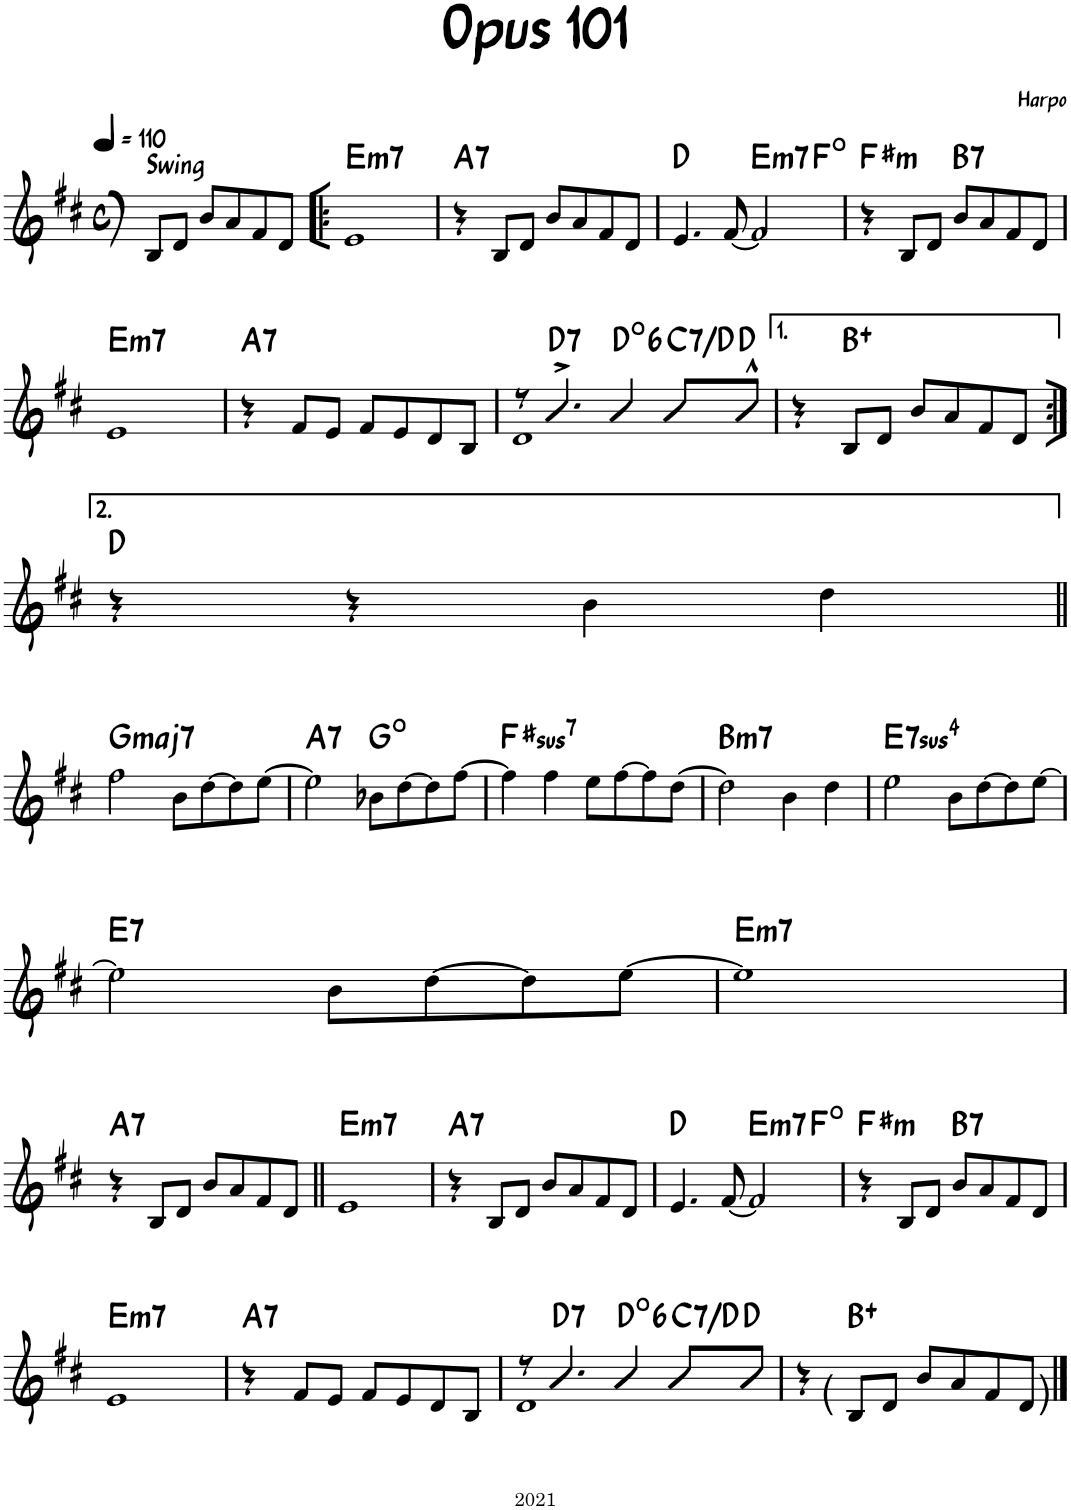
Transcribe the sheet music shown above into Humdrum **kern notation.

**kern	**harte
*part1	*part1
*staff1	*
*I"Piano	*
*I'Pno.	*
*clefG2	*
*k[f#c#]	*
*M4/4	*
*met(c)	*
*MM110	*
=	=
!LO:TX:a:B:t=Swing	!
8B/L	.
8d/J	.
8b/L	.
8a/	.
8f#/	.
8d/J	.
=1!|:	=1!|:
!	!LO:H:kt=m7
1e	E:min7
=2	=2
!	!LO:H:kt=7
4r	A:7
8B/L	.
8d/J	.
8b/L	.
8a/	.
8f#/	.
8d/J	.
=3	=3
*^	*
4.e/	2.ryy	D:maj
[8f#/	.	.
!	!	!LO:H:kt=m7
2f#/]	.	E:min7
.	4ryy	F:dim
=4	=4	=4
!	!	!LO:H:kt=m
*v	*v	*
4r	F#:min
8B/L	.
8d/J	.
!	!LO:H:kt=7
8b/L	B:7
8a/	.
8f#/	.
8d/J	.
!!LO:LB:g=z
=5	=5
!	!LO:H:kt=m7
1e	E:min7
=6	=6
!	!LO:H:kt=7
4r	A:7
8f#/L	.
8e/J	.
8f#/L	.
8e/	.
8d/	.
8B/J	.
=7	=7
*^	*
8r	1d	.
!	!	!LO:H:kt=7
4.d^/	.	D:7
!	!	!LO:H:kt=6
4d/	.	D:dim(6)
!	!	!LO:H:kt=7
8d/L	.	C:7/2
8d^^/J	.	D:maj
*v	*v	*
=8	=8
4r	.
8B/L	B:aug
8d/J	.
8b/L	.
8a/	.
8f#/	.
8d/J	.
!!LO:LB:g=z
=9:|!	=9:|!
4r	D:maj
4r	.
4b\	.
4dd\	.
!!LO:LB:g=z
=10||	=10||
!	!LO:H:kt=maj7
2ff#\	G:maj7
8b\L	.
[8dd\	.
8dd\]	.
[8ee\J	.
=11	=11
!	!LO:H:kt=7
2ee\]	A:7
8b-X\L	G:dim
[8dd\	.
8dd\]	.
[8ff#\J	.
=12	=12
!	!LO:H:kt=7
4ff#\]	F#:maj
4ff#\	.
8ee\L	.
[8ff#\	.
8ff#\]	.
[8dd\J	.
=13	=13
!	!LO:H:kt=m7
2dd\]	B:min7
4b\	.
4dd\	.
=14	=14
!	!LO:H:kt=74
2ee\	E:sus4(7)
8b\L	.
[8dd\	.
8dd\]	.
[8ee\J	.
!!LO:LB:g=z
=15	=15
!	!LO:H:kt=7
2ee\]	E:7
8b\L	.
[8dd\	.
8dd\]	.
[8ee\J	.
=16	=16
!	!LO:H:kt=m7
1ee]	E:min7
!!LO:LB:g=z
=17	=17
!	!LO:H:kt=7
4r	A:7
8B/L	.
8d/J	.
8b/L	.
8a/	.
8f#/	.
8d/J	.
=18||	=18||
!	!LO:H:kt=m7
1e	E:min7
=19	=19
!	!LO:H:kt=7
4r	A:7
8B/L	.
8d/J	.
8b/L	.
8a/	.
8f#/	.
8d/J	.
=20	=20
*^	*
4.e/	2.ryy	D:maj
[8f#/	.	.
!	!	!LO:H:kt=m7
2f#/]	.	E:min7
.	4ryy	F:dim
=21	=21	=21
!	!	!LO:H:kt=m
*v	*v	*
4r	F#:min
8B/L	.
8d/J	.
!	!LO:H:kt=7
8b/L	B:7
8a/	.
8f#/	.
8d/J	.
!!LO:LB:g=z
=22	=22
!	!LO:H:kt=m7
1e	E:min7
=23	=23
!	!LO:H:kt=7
4r	A:7
8f#/L	.
8e/J	.
8f#/L	.
8e/	.
8d/	.
8B/J	.
=24	=24
*^	*
8r	1d	.
!	!	!LO:H:kt=7
4.d/	.	D:7
!	!	!LO:H:kt=6
4d/	.	D:dim(6)
!	!	!LO:H:kt=7
8d/L	.	C:7/2
8d/J	.	D:maj
*v	*v	*
=25	=25
4r	.
8B/L	B:aug
8d/J	.
8b/L	.
8a/	.
8f#/	.
8d/J	.
==	==
*-	*-
